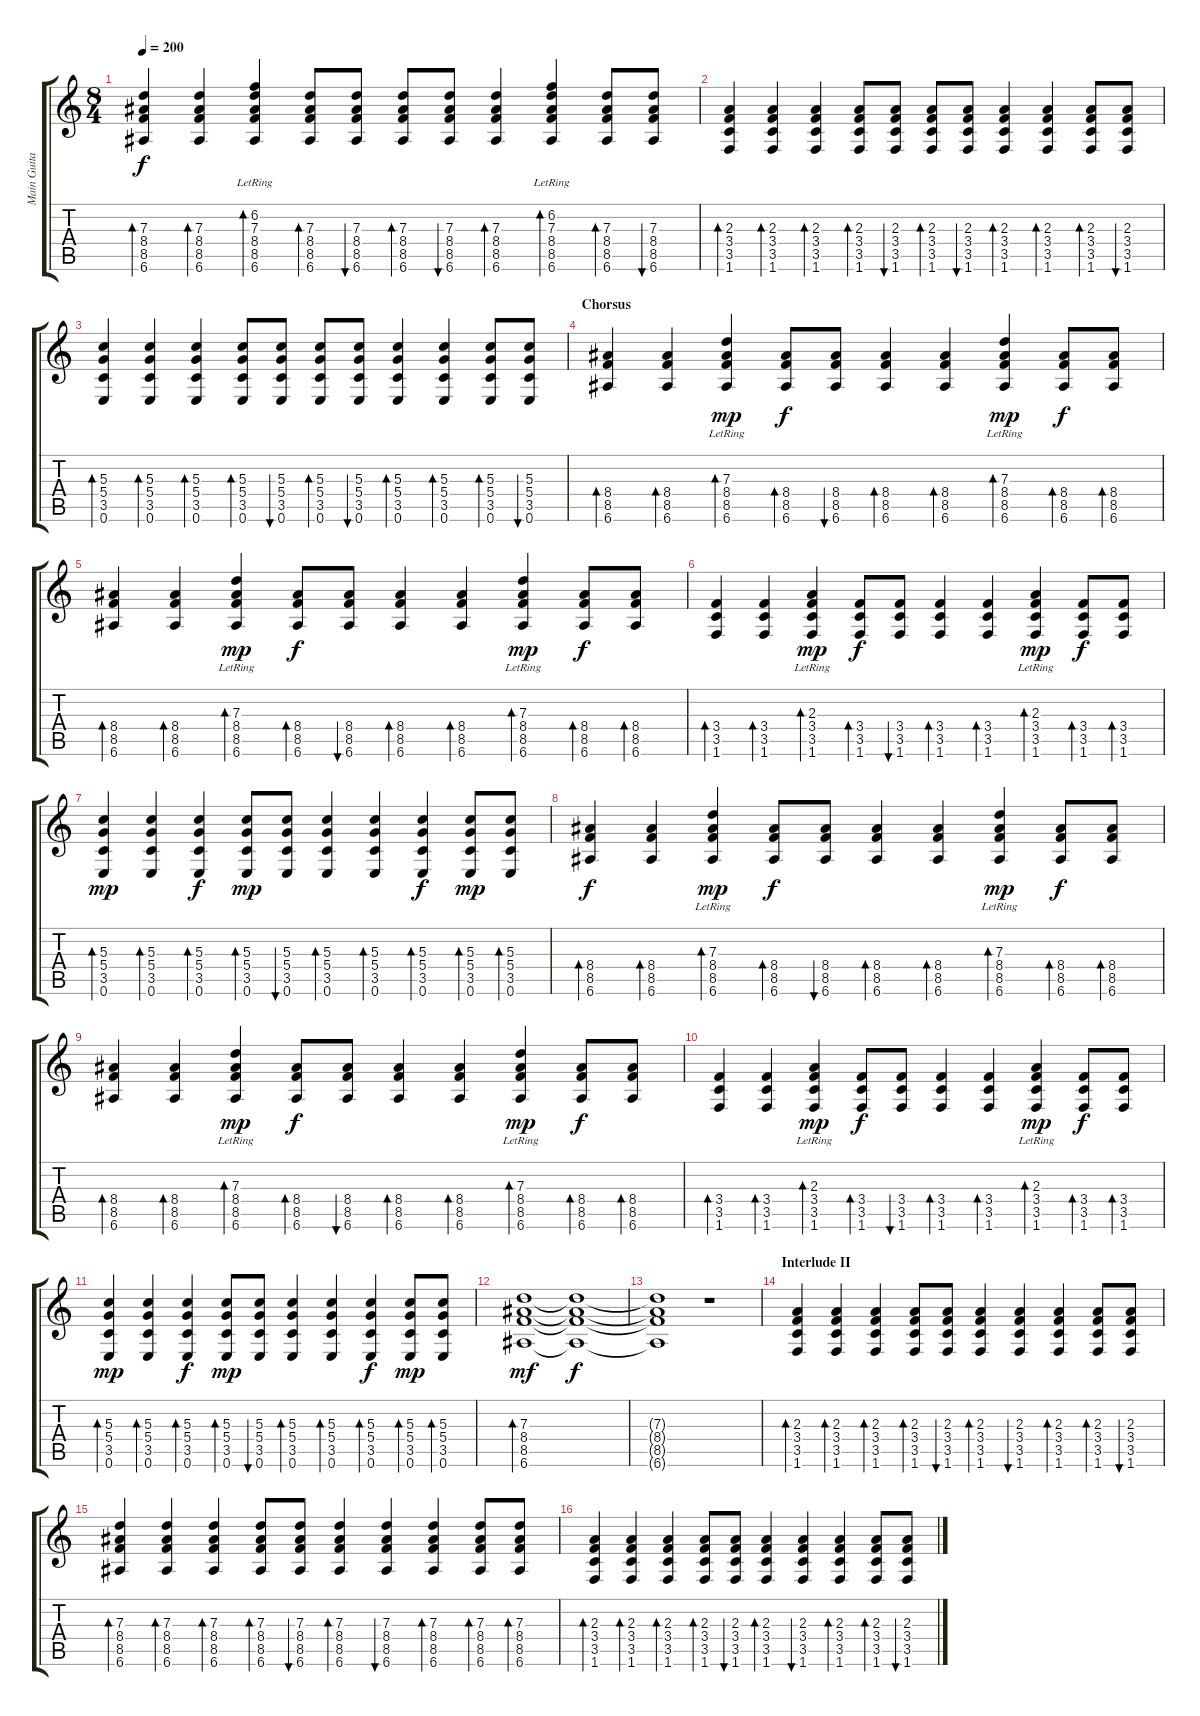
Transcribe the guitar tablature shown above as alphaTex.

\track ("Main Guitar" "Main Guita") {instrument electricguitarclean}
\staff {score tabs}
\tuning (E4 B3 G3 D3 A2 E2) {hide}
\ts (8 4)
\tempo 200
\clef g2
\ks c
(7.3 8.4 8.5 6.6).4{bd 60 dy f} (7.3 8.4 8.5 6.6).4{bd 60} (6.2{lr} 7.3 8.4 8.5 6.6).4{bd 60} (7.3 8.4 8.5 6.6).8{bd 60} (7.3 8.4 8.5 6.6).8{bu 60} (7.3 8.4 8.5 6.6).8{bd 60} (7.3 8.4 8.5 6.6).8{bu 60} (7.3 8.4 8.5 6.6).4{bd 60} (6.2{lr} 7.3 8.4 8.5 6.6).4{bd 60} (7.3 8.4 8.5 6.6).8{bd 60} (7.3 8.4 8.5 6.6).8{bu 60} |
(2.3 3.4 3.5 1.6).4{bd 60} (2.3 3.4 3.5 1.6).4{bd 60} (2.3 3.4 3.5 1.6).4{bd 60} (2.3 3.4 3.5 1.6).8{bd 60} (2.3 3.4 3.5 1.6).8{bu 60} (2.3 3.4 3.5 1.6).8{bd 60} (2.3 3.4 3.5 1.6).8{bu 60} (2.3 3.4 3.5 1.6).4{bd 60} (2.3 3.4 3.5 1.6).4{bd 60} (2.3 3.4 3.5 1.6).8{bd 60} (2.3 3.4 3.5 1.6).8{bu 60} |
(5.3 5.4 3.5 0.6).4{bd 60} (5.3 5.4 3.5 0.6).4{bd 60} (5.3 5.4 3.5 0.6).4{bd 60} (5.3 5.4 3.5 0.6).8{bd 60} (5.3 5.4 3.5 0.6).8{bu 60} (5.3 5.4 3.5 0.6).8{bd 60} (5.3 5.4 3.5 0.6).8{bu 60} (5.3 5.4 3.5 0.6).4{bd 60} (5.3 5.4 3.5 0.6).4{bd 60} (5.3 5.4 3.5 0.6).8{bd 60} (5.3 5.4 3.5 0.6).8{bu 60} |
\section ("" "Chorsus")
(8.4 8.5 6.6).4{bd 60} (8.4 8.5 6.6).4{bd 60} (7.3{lr} 8.4 8.5 6.6).4{bd 60 dy mp} (8.4 8.5 6.6).8{bd 60 dy f} (8.4 8.5 6.6).8{bu 60} (8.4 8.5 6.6).4{bd 60} (8.4 8.5 6.6).4{bd 60} (7.3{lr} 8.4 8.5 6.6).4{bd 60 dy mp} (8.4 8.5 6.6).8{bd 60 dy f} (8.4 8.5 6.6).8{bd 60} |
(8.4 8.5 6.6).4{bd 60} (8.4 8.5 6.6).4{bd 60} (7.3{lr} 8.4 8.5 6.6).4{bd 60 dy mp} (8.4 8.5 6.6).8{bd 60 dy f} (8.4 8.5 6.6).8{bu 60} (8.4 8.5 6.6).4{bd 60} (8.4 8.5 6.6).4{bd 60} (7.3{lr} 8.4 8.5 6.6).4{bd 60 dy mp} (8.4 8.5 6.6).8{bd 60 dy f} (8.4 8.5 6.6).8{bd 60} |
(3.4 3.5 1.6).4{bd 60} (3.4 3.5 1.6).4{bd 60} (2.3{lr} 3.4 3.5 1.6).4{bd 60 dy mp} (3.4 3.5 1.6).8{bd 60 dy f} (3.4 3.5 1.6).8{bu 60} (3.4 3.5 1.6).4{bd 60} (3.4 3.5 1.6).4{bd 60} (2.3{lr} 3.4 3.5 1.6).4{bd 60 dy mp} (3.4 3.5 1.6).8{bd 60 dy f} (3.4 3.5 1.6).8{bd 60} |
(5.3 5.4 3.5 0.6).4{bd 60 dy mp} (5.3 5.4 3.5 0.6).4{bd 60} (5.3 5.4 3.5 0.6).4{bd 60 dy f} (5.3 5.4 3.5 0.6).8{bd 60 dy mp} (5.3 5.4 3.5 0.6).8{bu 60} (5.3 5.4 3.5 0.6).4{bd 60} (5.3 5.4 3.5 0.6).4{bd 60} (5.3 5.4 3.5 0.6).4{bd 60 dy f} (5.3 5.4 3.5 0.6).8{bd 60 dy mp} (5.3 5.4 3.5 0.6).8{bd 60} |
(8.4 8.5 6.6).4{bd 60 dy f} (8.4 8.5 6.6).4{bd 60} (7.3{lr} 8.4 8.5 6.6).4{bd 60 dy mp} (8.4 8.5 6.6).8{bd 60 dy f} (8.4 8.5 6.6).8{bu 60} (8.4 8.5 6.6).4{bd 60} (8.4 8.5 6.6).4{bd 60} (7.3{lr} 8.4 8.5 6.6).4{bd 60 dy mp} (8.4 8.5 6.6).8{bd 60 dy f} (8.4 8.5 6.6).8{bd 60} |
(8.4 8.5 6.6).4{bd 60} (8.4 8.5 6.6).4{bd 60} (7.3{lr} 8.4 8.5 6.6).4{bd 60 dy mp} (8.4 8.5 6.6).8{bd 60 dy f} (8.4 8.5 6.6).8{bu 60} (8.4 8.5 6.6).4{bd 60} (8.4 8.5 6.6).4{bd 60} (7.3{lr} 8.4 8.5 6.6).4{bd 60 dy mp} (8.4 8.5 6.6).8{bd 60 dy f} (8.4 8.5 6.6).8{bd 60} |
(3.4 3.5 1.6).4{bd 60} (3.4 3.5 1.6).4{bd 60} (2.3{lr} 3.4 3.5 1.6).4{bd 60 dy mp} (3.4 3.5 1.6).8{bd 60 dy f} (3.4 3.5 1.6).8{bu 60} (3.4 3.5 1.6).4{bd 60} (3.4 3.5 1.6).4{bd 60} (2.3{lr} 3.4 3.5 1.6).4{bd 60 dy mp} (3.4 3.5 1.6).8{bd 60 dy f} (3.4 3.5 1.6).8{bd 60} |
(5.3 5.4 3.5 0.6).4{bd 60 dy mp} (5.3 5.4 3.5 0.6).4{bd 60} (5.3 5.4 3.5 0.6).4{bd 60 dy f} (5.3 5.4 3.5 0.6).8{bd 60 dy mp} (5.3 5.4 3.5 0.6).8{bu 60} (5.3 5.4 3.5 0.6).4{bd 60} (5.3 5.4 3.5 0.6).4{bd 60} (5.3 5.4 3.5 0.6).4{bd 60 dy f} (5.3 5.4 3.5 0.6).8{bd 60 dy mp} (5.3 5.4 3.5 0.6).8{bd 60} |
(7.3 8.4 8.5 6.6).1{bd 60 dy mf} (7.3{t} 8.4{t} 8.5{t} 6.6{t}).1{dy f} |
(7.3{t} 8.4{t} 8.5{t} 6.6{t}).1 r.1 |
\section ("" "Interlude II")
(2.3 3.4 3.5 1.6).4{bd 60} (2.3 3.4 3.5 1.6).4{bd 60} (2.3 3.4 3.5 1.6).4{bd 60} (2.3 3.4 3.5 1.6).8{bd 60} (2.3 3.4 3.5 1.6).8{bu 60} (2.3 3.4 3.5 1.6).4{bd 60} (2.3 3.4 3.5 1.6).4{bu 60} (2.3 3.4 3.5 1.6).4{bd 60} (2.3 3.4 3.5 1.6).8{bd 60} (2.3 3.4 3.5 1.6).8{bu 60} |
(7.3 8.4 8.5 6.6).4{bd 60} (7.3 8.4 8.5 6.6).4{bd 60} (7.3 8.4 8.5 6.6).4{bd 60} (7.3 8.4 8.5 6.6).8{bd 60} (7.3 8.4 8.5 6.6).8{bu 60} (7.3 8.4 8.5 6.6).4{bd 60} (7.3 8.4 8.5 6.6).4{bu 60} (7.3 8.4 8.5 6.6).4{bd 60} (7.3 8.4 8.5 6.6).8{bd 60} (7.3 8.4 8.5 6.6).8{bd 60} |
(2.3 3.4 3.5 1.6).4{bd 60} (2.3 3.4 3.5 1.6).4{bd 60} (2.3 3.4 3.5 1.6).4{bd 60} (2.3 3.4 3.5 1.6).8{bd 60} (2.3 3.4 3.5 1.6).8{bu 60} (2.3 3.4 3.5 1.6).4{bd 60} (2.3 3.4 3.5 1.6).4{bu 60} (2.3 3.4 3.5 1.6).4{bd 60} (2.3 3.4 3.5 1.6).8{bd 60} (2.3 3.4 3.5 1.6).8{bu 60}
